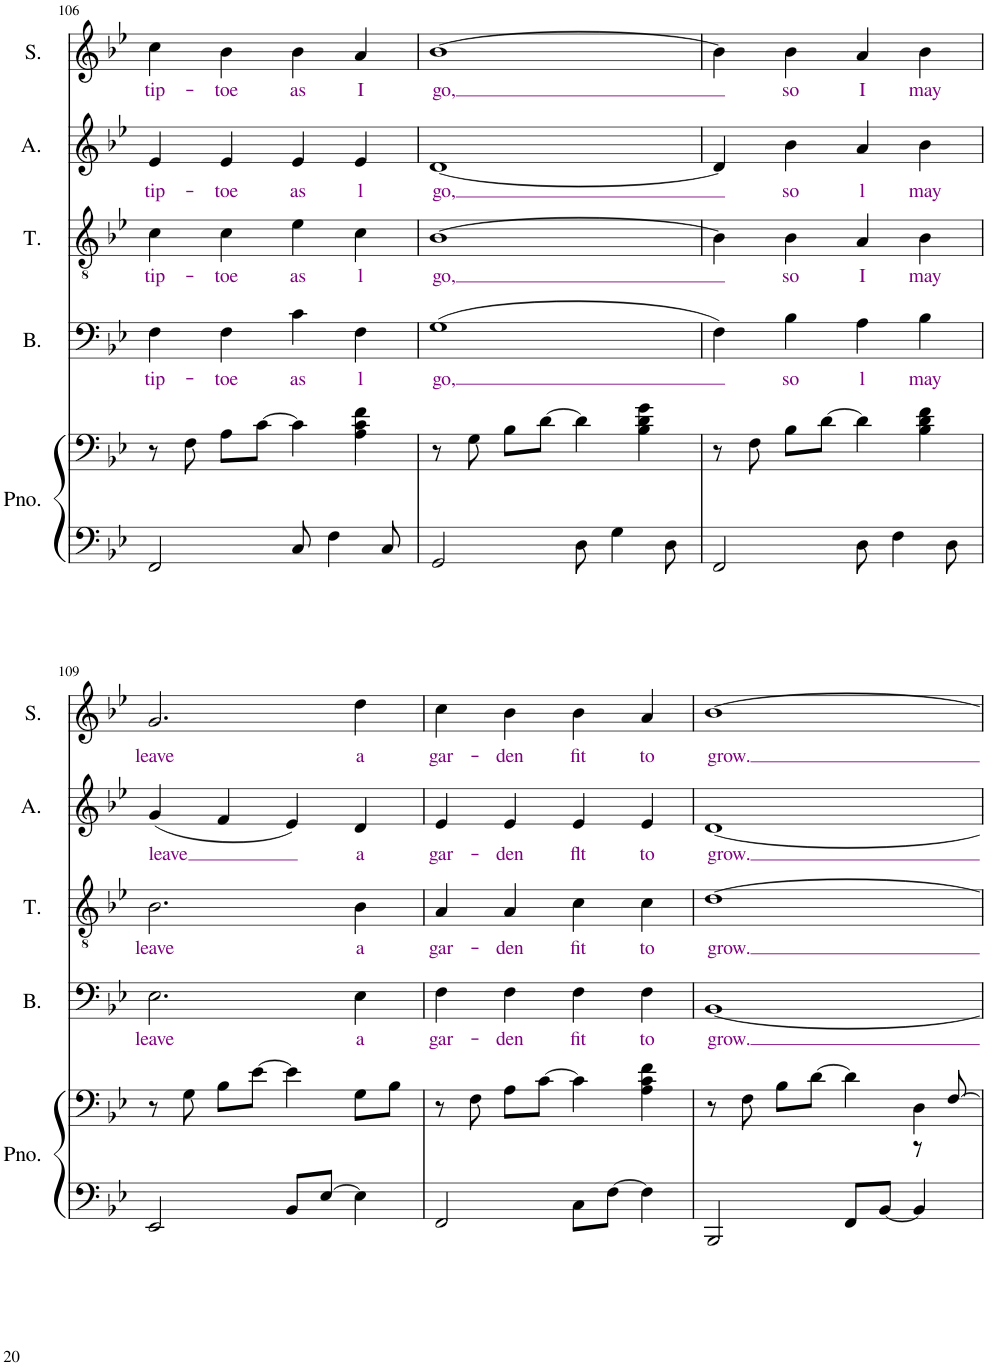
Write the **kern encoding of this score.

**kern	**kern	**kern	**text	**kern	**text	**kern	**text	**kern	**text
*part5	*part5	*part4	*part4	*part3	*part3	*part2	*part2	*part1	*part1
*staff6	*staff5	*staff4	*staff4	*staff3	*staff3	*staff2	*staff2	*staff1	*staff1
*I"Piano	*	*I"Bass	*	*I"Tenor	*	*I"Alto	*	*I"Soprano	*
*I'Pno.	*	*I'B.	*	*I'T.	*	*I'A.	*	*I'S.	*
!!LO:PB:g=z
*clefF4	*clefF4	*clefF4	*	*clefGv2	*	*clefG2	*	*clefG2	*
*k[b-e-]	*k[b-e-]	*k[b-e-]	*	*k[b-e-]	*	*k[b-e-]	*	*k[b-e-]	*
*M2/2	*M2/2	*M2/2	*	*M2/2	*	*M2/2	*	*M2/2	*
=106	=106	=106	=106	=106	=106	=106	=106	=106	=106
!	!	!	!LO:LY:b:color=#800080	!	!LO:LY:b:color=#800080	!	!LO:LY:b:color=#800080	!	!LO:LY:b:color=#800080
2FF/	8r	4F\	tip-	4c\	tip-	4e-/	tip-	4cc\	tip-
.	8F\	.	.	.	.	.	.	.	.
!	!	!	!LO:LY:b:color=#800080	!	!LO:LY:b:color=#800080	!	!LO:LY:b:color=#800080	!	!LO:LY:b:color=#800080
.	8A\L	4F\	-toe	4c\	-toe	4e-/	-toe	4b-\	-toe
.	[8c\J	.	.	.	.	.	.	.	.
!	!	!	!LO:LY:b:color=#800080	!	!LO:LY:b:color=#800080	!	!LO:LY:b:color=#800080	!	!LO:LY:b:color=#800080
8C/	4c\]	4c\	as	4e-\	as	4e-/	as	4b-\	as
4F\	.	.	.	.	.	.	.	.	.
!	!	!	!LO:LY:b:color=#800080	!	!LO:LY:b:color=#800080	!	!LO:LY:b:color=#800080	!	!LO:LY:b:color=#800080
.	4A\ 4c\ 4f\	4F\	l	4c\	l	4e-/	l	4a/	I
8C/	.	.	.	.	.	.	.	.	.
=107	=107	=107	=107	=107	=107	=107	=107	=107	=107
!	!	!	!LO:LY:b:color=#800080	!	!LO:LY:b:color=#800080	!	!LO:LY:b:color=#800080	!	!LO:LY:b:color=#800080
2GG/	8r	(1G	go,	[1B-	go,	[1d	-go,	[1b-	go,
.	8G\	.	.	.	.	.	.	.	.
.	8B-\L	.	.	.	.	.	.	.	.
.	[8d\J	.	.	.	.	.	.	.	.
8D\	4d\]	.	.	.	.	.	.	.	.
4G\	.	.	.	.	.	.	.	.	.
.	4B-\ 4d\ 4g\	.	.	.	.	.	.	.	.
8D\	.	.	.	.	.	.	.	.	.
=108	=108	=108	=108	=108	=108	=108	=108	=108	=108
2FF/	8r	4F\)	.	4B-\]	.	4d/]	.	4b-\]	.
.	8F\	.	.	.	.	.	.	.	.
!	!	!	!LO:LY:b:color=#800080	!	!LO:LY:b:color=#800080	!	!LO:LY:b:color=#800080	!	!LO:LY:b:color=#800080
.	8B-\L	4B-\	so	4B-\	so	4b-\	so	4b-\	so
.	[8d\J	.	.	.	.	.	.	.	.
!	!	!	!LO:LY:b:color=#800080	!	!LO:LY:b:color=#800080	!	!LO:LY:b:color=#800080	!	!LO:LY:b:color=#800080
8D\	4d\]	4A\	l	4A/	I	4a/	l	4a/	I
4F\	.	.	.	.	.	.	.	.	.
!	!	!	!LO:LY:b:color=#800080	!	!LO:LY:b:color=#800080	!	!LO:LY:b:color=#800080	!	!LO:LY:b:color=#800080
.	4B-\ 4d\ 4f\	4B-\	may	4B-\	may	4b-\	may	4b-\	may
8D\	.	.	.	.	.	.	.	.	.
!!LO:LB:g=z
=109	=109	=109	=109	=109	=109	=109	=109	=109	=109
!	!	!	!LO:LY:b:color=#800080	!	!LO:LY:b:color=#800080	!	!LO:LY:b:color=#800080	!	!LO:LY:b:color=#800080
2EE-/	8r	2.E-\	leave	2.B-\	leave	(4g/	leave	2.g/	leave
.	8G\	.	.	.	.	.	.	.	.
.	8B-\L	.	.	.	.	4f/	.	.	.
.	[8e-\J	.	.	.	.	.	.	.	.
8BB-/L	4e-\]	.	.	.	.	4e-/)	.	.	.
[8E-/J	.	.	.	.	.	.	.	.	.
!	!	!	!LO:LY:b:color=#800080	!	!LO:LY:b:color=#800080	!	!LO:LY:b:color=#800080	!	!LO:LY:b:color=#800080
4E-\]	8G\L	4E-\	a	4B-\	a	4d/	a	4dd\	a
.	8B-\J	.	.	.	.	.	.	.	.
=110	=110	=110	=110	=110	=110	=110	=110	=110	=110
!	!	!	!LO:LY:b:color=#800080	!	!LO:LY:b:color=#800080	!	!LO:LY:b:color=#800080	!	!LO:LY:b:color=#800080
2FF/	8r	4F\	gar-	4A/	gar-	4e-/	gar-	4cc\	gar-
.	8F\	.	.	.	.	.	.	.	.
!	!	!	!LO:LY:b:color=#800080	!	!LO:LY:b:color=#800080	!	!LO:LY:b:color=#800080	!	!LO:LY:b:color=#800080
.	8A\L	4F\	-den	4A/	-den	4e-/	-den	4b-\	-den
.	[8c\J	.	.	.	.	.	.	.	.
!	!	!	!LO:LY:b:color=#800080	!	!LO:LY:b:color=#800080	!	!LO:LY:b:color=#800080	!	!LO:LY:b:color=#800080
8C\L	4c\]	4F\	fit	4c\	fit	4e-/	flt	4b-\	fit
[8F\J	.	.	.	.	.	.	.	.	.
!	!	!	!LO:LY:b:color=#800080	!	!LO:LY:b:color=#800080	!	!LO:LY:b:color=#800080	!	!LO:LY:b:color=#800080
4F\]	4A\ 4c\ 4f\	4F\	to	4c\	to	4e-/	to	4a/	to
=111	=111	=111	=111	=111	=111	=111	=111	=111	=111
*	*^	*	*	*	*	*	*	*	*
!	!	!	!	!LO:LY:b:color=#800080	!	!LO:LY:b:color=#800080	!	!LO:LY:b:color=#800080	!	!LO:LY:b:color=#800080
2BBB-/	8r	2.ryy	[1BB-	-grow.	[1d	-grow.	[1d	-grow.	[1b-	grow.
.	8F\	.	.	.	.	.	.	.	.	.
.	8B-\L	.	.	.	.	.	.	.	.	.
.	[8d\J	.	.	.	.	.	.	.	.	.
8FF/L	4d\]	.	.	.	.	.	.	.	.	.
[8BB-/J	.	.	.	.	.	.	.	.	.	.
4BB-/]	4D\	8r	.	.	.	.	.	.	.	.
.	.	[8F/	.	.	.	.	.	.	.	.
*	*v	*v	*	*	*	*	*	*	*	*
=	=	=	=	=	=	=	=	=	=
*-	*-	*-	*-	*-	*-	*-	*-	*-	*-
